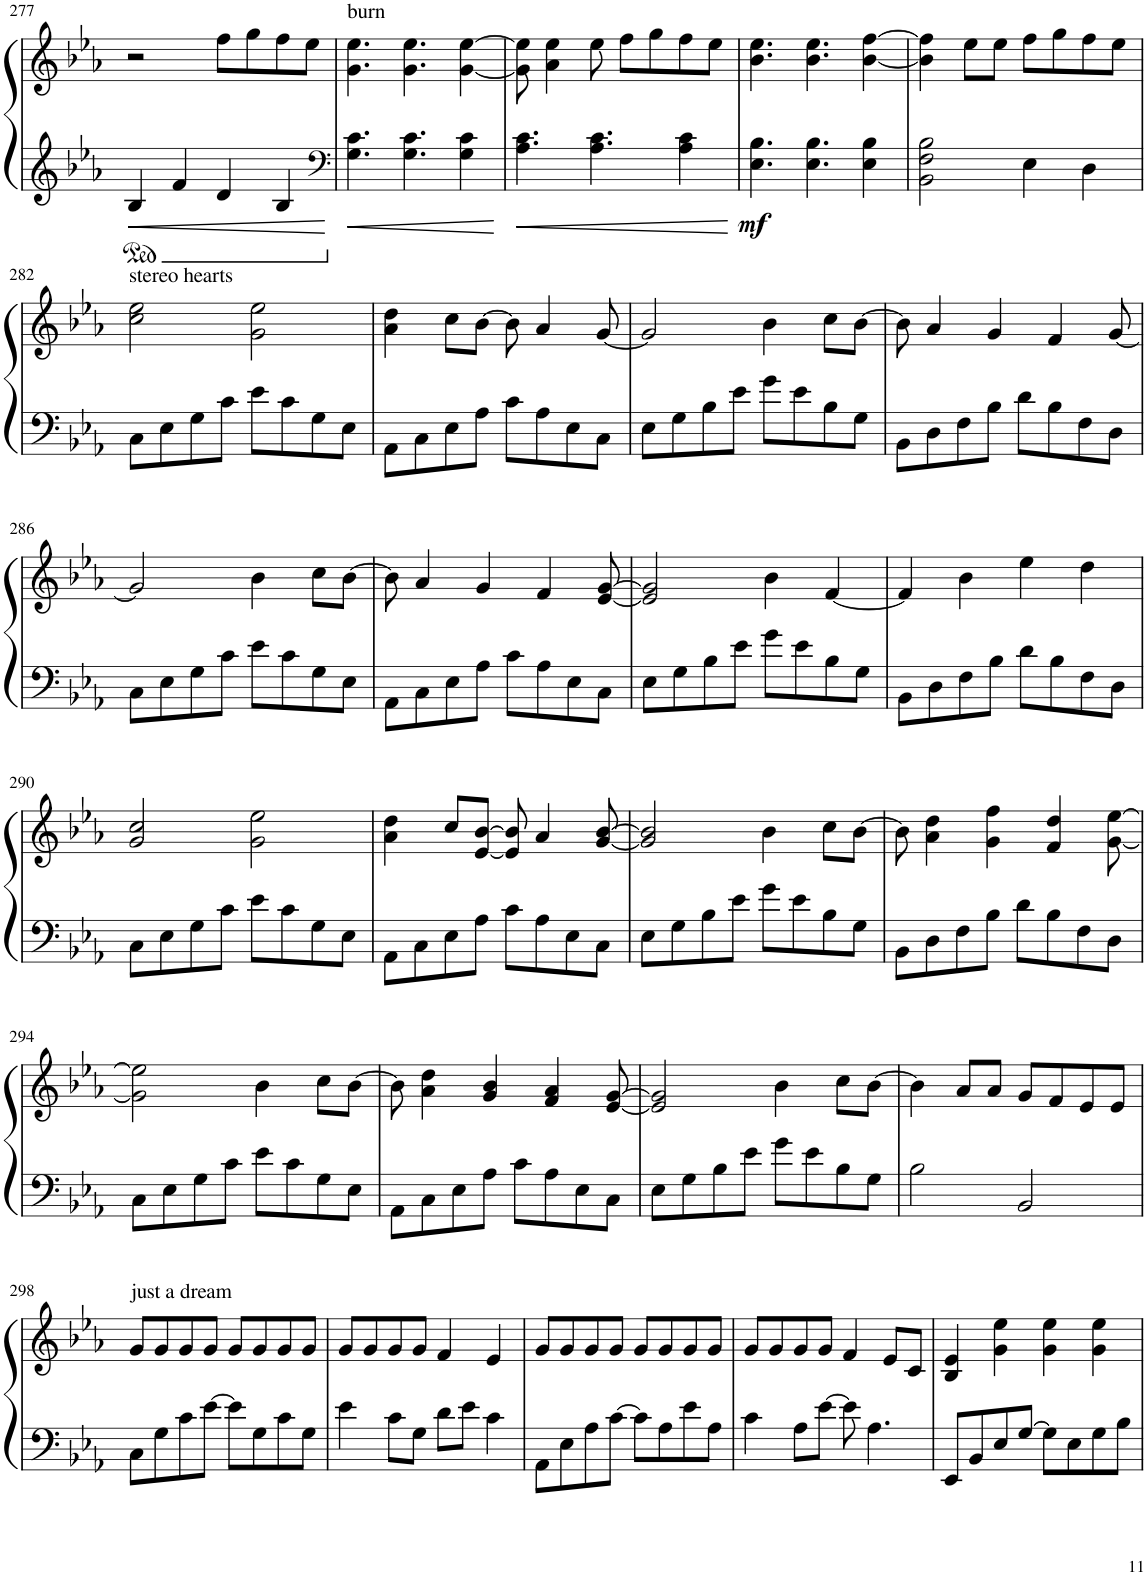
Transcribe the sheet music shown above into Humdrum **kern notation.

**kern	**kern	**dynam
*part1	*part1	*part1
*staff2	*staff1	*staff1/2
*I"Piano	*	*
*I'Pno.	*	*
!!LO:PB:g=z
*clefG2	*clefG2	*
*k[b-e-a-]	*k[b-e-a-]	*
*M4/4	*M4/4	*
=277	=277	=277
4B-/	2r	.
4f/	.	.
4d/	8ff\L	.
.	8gg\	.
4B-/	8ff\	.
.	8ee-\J	.
=278	=278	=278
*clefF4	*	*
!	!LO:TX:a:t=burn	!
4.G\ 4.c\	4.g\ 4.ee-\	.
4.G\ 4.c\	4.g\ 4.ee-\	.
4G\ 4c\	[4g\ [4ee-\	.
=279	=279	=279
4.A-\ 4.c\	8g\] 8ee-\]	.
.	4a-\ 4ee-\	.
4.A-\ 4.c\	8ee-\	.
.	8ff\L	.
.	8gg\	.
4A-\ 4c\	8ff\	.
.	8ee-\J	.
=280	=280	=280
!	!	!LO:DY:b=2
4.E-\ 4.B-\	4.b-\ 4.ee-\	mf
4.E-\ 4.B-\	4.b-\ 4.ee-\	.
4E-\ 4B-\	[4b-\ [4ff\	.
=281	=281	=281
2BB-\ 2F\ 2B-\	4b-\] 4ff\]	.
.	8ee-\L	.
.	8ee-\J	.
4E-\	8ff\L	.
.	8gg\	.
4D\	8ff\	.
.	8ee-\J	.
!!LO:LB:g=z
=282	=282	=282
!	!LO:TX:a:t=stereo hearts	!
8C\L	2cc\ 2ee-\	.
8E-\	.	.
8G\	.	.
8c\J	.	.
8e-\L	2g\ 2ee-\	.
8c\	.	.
8G\	.	.
8E-\J	.	.
=283	=283	=283
8AA-\L	4a-\ 4dd\	.
8C\	.	.
8E-\	8cc\L	.
8A-\J	[8b-\J	.
8c\L	8b-\]	.
8A-\	4a-/	.
8E-\	.	.
8C\J	[8g/	.
=284	=284	=284
8E-\L	2g/]	.
8G\	.	.
8B-\	.	.
8e-\J	.	.
8g\L	4b-\	.
8e-\	.	.
8B-\	8cc\L	.
8G\J	[8b-\J	.
=285	=285	=285
8BB-\L	8b-\]	.
8D\	4a-/	.
8F\	.	.
8B-\J	4g/	.
8d\L	.	.
8B-\	4f/	.
8F\	.	.
8D\J	[8g/	.
!!LO:LB:g=z
=286	=286	=286
8C\L	2g/]	.
8E-\	.	.
8G\	.	.
8c\J	.	.
8e-\L	4b-\	.
8c\	.	.
8G\	8cc\L	.
8E-\J	[8b-\J	.
=287	=287	=287
8AA-\L	8b-\]	.
8C\	4a-/	.
8E-\	.	.
8A-\J	4g/	.
8c\L	.	.
8A-\	4f/	.
8E-\	.	.
8C\J	[8e-/ [8g/	.
=288	=288	=288
8E-\L	2e-/] 2g/]	.
8G\	.	.
8B-\	.	.
8e-\J	.	.
8g\L	4b-\	.
8e-\	.	.
8B-\	[4f/	.
8G\J	.	.
=289	=289	=289
8BB-\L	4f/]	.
8D\	.	.
8F\	4b-\	.
8B-\J	.	.
8d\L	4ee-\	.
8B-\	.	.
8F\	4dd\	.
8D\J	.	.
!!LO:LB:g=z
=290	=290	=290
8C\L	2g/ 2cc/	.
8E-\	.	.
8G\	.	.
8c\J	.	.
8e-\L	2g\ 2ee-\	.
8c\	.	.
8G\	.	.
8E-\J	.	.
=291	=291	=291
8AA-\L	4a-\ 4dd\	.
8C\	.	.
8E-\	8cc/L	.
8A-\J	[8e-/ [8b-/J	.
8c\L	8e-/] 8b-/]	.
8A-\	4a-/	.
8E-\	.	.
8C\J	[8g/ [8b-/	.
=292	=292	=292
8E-\L	2g/] 2b-/]	.
8G\	.	.
8B-\	.	.
8e-\J	.	.
8g\L	4b-\	.
8e-\	.	.
8B-\	8cc\L	.
8G\J	[8b-\J	.
=293	=293	=293
8BB-\L	8b-\]	.
8D\	4a-\ 4dd\	.
8F\	.	.
8B-\J	4g\ 4ff\	.
8d\L	.	.
8B-\	4f/ 4dd/	.
8F\	.	.
8D\J	[8g\ [8ee-\	.
!!LO:LB:g=z
=294	=294	=294
8C\L	2g\] 2ee-\]	.
8E-\	.	.
8G\	.	.
8c\J	.	.
8e-\L	4b-\	.
8c\	.	.
8G\	8cc\L	.
8E-\J	[8b-\J	.
=295	=295	=295
8AA-\L	8b-\]	.
8C\	4a-\ 4dd\	.
8E-\	.	.
8A-\J	4g/ 4b-/	.
8c\L	.	.
8A-\	4f/ 4a-/	.
8E-\	.	.
8C\J	[8e-/ [8g/	.
=296	=296	=296
8E-\L	2e-/] 2g/]	.
8G\	.	.
8B-\	.	.
8e-\J	.	.
8g\L	4b-\	.
8e-\	.	.
8B-\	8cc\L	.
8G\J	[8b-\J	.
=297	=297	=297
2B-\	4b-\]	.
.	8a-/L	.
.	8a-/J	.
2BB-/	8g/L	.
.	8f/	.
.	8e-/	.
.	8e-/J	.
!!LO:LB:g=z
=298	=298	=298
!	!LO:TX:a:t=just a dream	!
8C\L	8g/L	.
8G\	8g/	.
8c\	8g/	.
[8e-\J	8g/J	.
8e-\L]	8g/L	.
8G\	8g/	.
8c\	8g/	.
8G\J	8g/J	.
=299	=299	=299
4e-\	8g/L	.
.	8g/	.
8c\L	8g/	.
8G\J	8g/J	.
8d\L	4f/	.
8e-\J	.	.
4c\	4e-/	.
=300	=300	=300
8AA-\L	8g/L	.
8E-\	8g/	.
8A-\	8g/	.
[8c\J	8g/J	.
8c\L]	8g/L	.
8A-\	8g/	.
8e-\	8g/	.
8A-\J	8g/J	.
=301	=301	=301
4c\	8g/L	.
.	8g/	.
8A-\L	8g/	.
[8e-\J	8g/J	.
8e-\]	4f/	.
4.A-\	.	.
.	8e-/L	.
.	8c/J	.
=302	=302	=302
8EE-/L	4B-/ 4e-/	.
8BB-/	.	.
8E-/	4g\ 4ee-\	.
[8G/J	.	.
8G\L]	4g\ 4ee-\	.
8E-\	.	.
8G\	4g\ 4ee-\	.
8B-\J	.	.
=	=	=
*-	*-	*-
